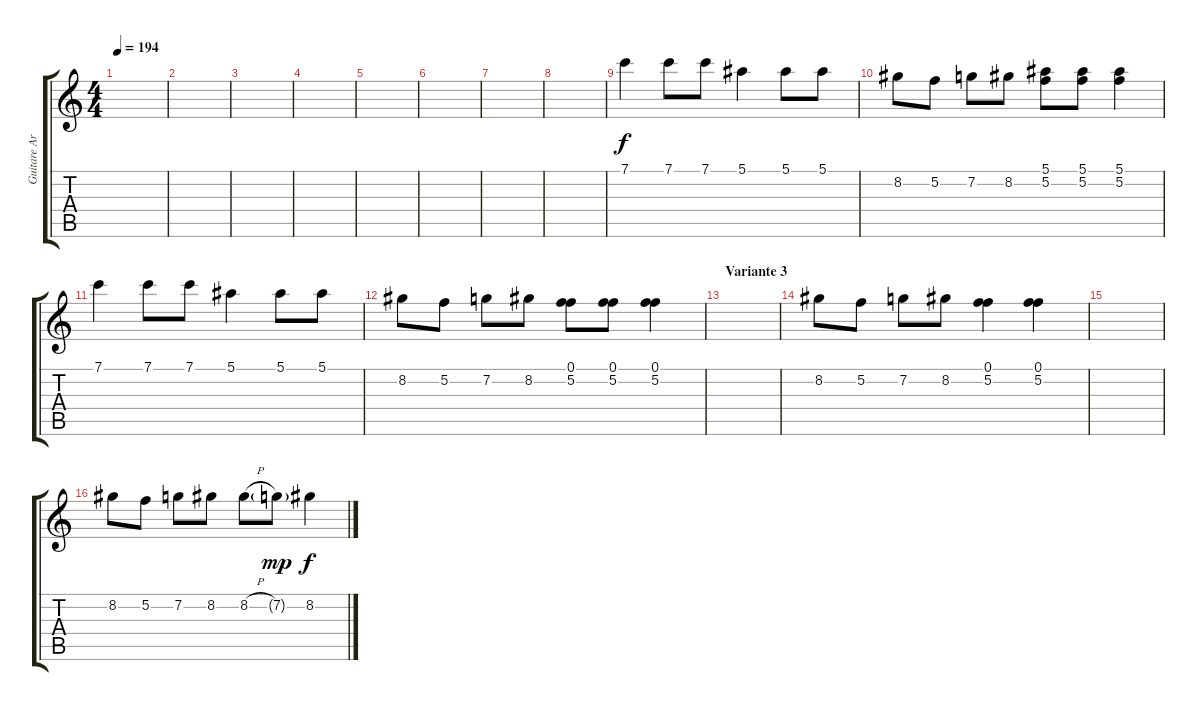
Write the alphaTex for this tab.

\track ("Guitare Arpèges 2" "Guitare Ar") {instrument distortionguitar}
\staff {score tabs}
\tuning (F4 C4 Ab3 Eb3 Bb2 F2) {hide}
\ts (4 4)
\tempo 194
\clef g2
\ks c
|
|
|
|
|
|
|
|
7.1.4 7.1.8 7.1.8 5.1.4 5.1.8 5.1.8 |
8.2.8 5.2.8 7.2.8 8.2.8 (5.1 5.2).8 (5.1 5.2).8 (5.1 5.2).4 |
7.1.4 7.1.8 7.1.8 5.1.4 5.1.8 5.1.8 |
8.2.8 5.2.8 7.2.8 8.2.8 (0.1 5.2).8 (0.1 5.2).8 (0.1 5.2).4 |
\section ("" "Variante 3")
|
8.2.8 5.2.8 7.2.8 8.2.8 (0.1 5.2).4 (0.1 5.2).4 |
|
8.2.8 5.2.8 7.2.8 8.2.8 8.2{h}.8 7.2{g}.8{dy mp} 8.2.4{dy f}
